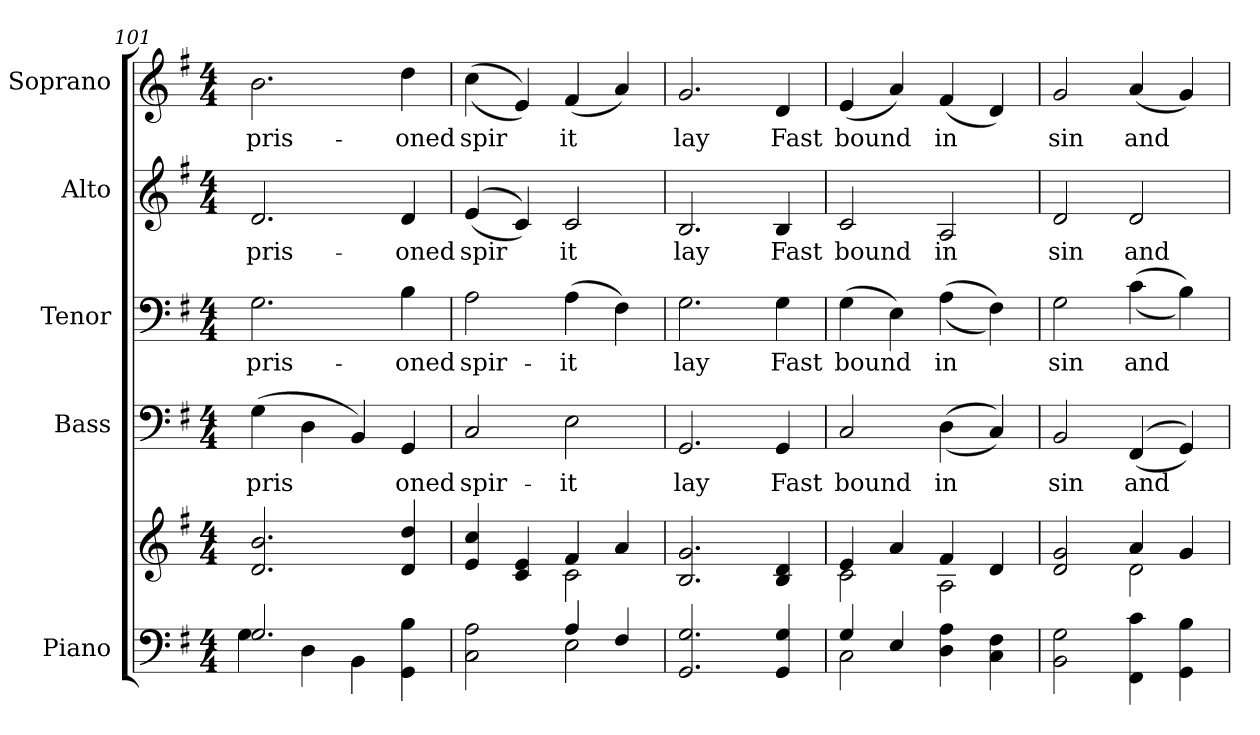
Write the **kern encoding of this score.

**kern	**kern	**kern	**text	**kern	**text	**kern	**text	**kern	**text
*part5	*part5	*part4	*part4	*part3	*part3	*part2	*part2	*part1	*part1
*staff6	*staff5	*staff4	*staff4	*staff3	*staff3	*staff2	*staff2	*staff1	*staff1
*I"Piano	*	*I"Bass	*	*I"Tenor	*	*I"Alto	*	*I"Soprano	*
*I'Pno.	*	*I'B.	*	*I'T.	*	*I'A.	*	*I'S.	*
!!LO:PB:g=z
*clefF4	*clefG2	*clefF4	*	*clefF4	*	*clefG2	*	*clefG2	*
*k[f#]	*k[f#]	*k[f#]	*	*k[f#]	*	*k[f#]	*	*k[f#]	*
*G:	*G:	*G:	*	*G:	*	*G:	*	*G:	*
*M4/4	*M4/4	*M4/4	*	*M4/4	*	*M4/4	*	*M4/4	*
=101	=101	=101	=101	=101	=101	=101	=101	=101	=101
*^	*	*	*	*	*	*	*	*	*
!	!	!	!	!LO:LY:b:color=#000000	!	!	!	!	!	!
!	!	!	!	!	!	!LO:LY:b:color=#000000	!	!	!	!
!	!	!	!	!	!	!	!	!LO:LY:b:color=#000000	!	!
!	!	!	!	!	!	!	!	!	!	!LO:LY:b:color=#000000
2.Gi/	4Gi\	2.di/ 2.bi	(4Gi\	-pris	2.Gi\	-pris-	2.di/	-pris-	2.bi\	-pris-
.	4Di\	.	4Di\	.	.	.	.	.	.	.
.	4BBi\	.	4BBi/)	.	.	.	.	.	.	.
!	!	!	!	!LO:LY:b:color=#000000	!	!	!	!	!	!
!	!	!	!	!	!	!LO:LY:b:color=#000000	!	!	!	!
!	!	!	!	!	!	!	!	!LO:LY:b:color=#000000	!	!
!	!	!	!	!	!	!	!	!	!	!LO:LY:b:color=#000000
4GGi\ 4Bi	4ryy	4di/ 4ddi	4GGi/	oned	4Bi\	-oned	4di/	-oned	4ddi\	-oned
=102	=102	=102	=102	=102	=102	=102	=102	=102	=102	=102
*	*	*^	*	*	*	*	*	*	*	*
!	!	!	!	!	!LO:LY:b:color=#000000	!	!	!	!	!	!
!	!	!	!	!	!	!	!LO:LY:b:color=#000000	!	!	!	!
!	!	!	!	!	!	!	!	!	!LO:LY:b:color=#000000	!	!
!	!	!	!	!	!	!	!	!	!	!	!LO:LY:b:color=#000000
2Ci\ 2Ai	2ryy	4ei/ 4cci	2ryy	2Ci/	spir-	2Ai\	spir-	((4ei/	spir	((4cci\	spir
.	.	4ci/ 4ei	.	.	.	.	.	4ci/))	.	4ei/))	.
!	!	!	!	!	!LO:LY:b:color=#000000	!	!	!	!	!	!
!	!	!	!	!	!	!	!LO:LY:b:color=#000000	!	!	!	!
!	!	!	!	!	!	!	!	!	!LO:LY:b:color=#000000	!	!
!	!	!	!	!	!	!	!	!	!	!	!LO:LY:b:color=#000000
4Ai/	2Ei\	4f#i/	2ci\	2Ei\	-it	(4Ai\	-it	2ci/	it	(4f#i/	it
4F#i/	.	4ai/	.	.	.	4F#i\)	.	.	.	4ai/)	.
*v	*v	*	*	*	*	*	*	*	*	*	*
*	*v	*v	*	*	*	*	*	*	*	*
=103	=103	=103	=103	=103	=103	=103	=103	=103	=103
!	!	!	!LO:LY:b:color=#000000	!	!	!	!	!	!
!	!	!	!	!	!LO:LY:b:color=#000000	!	!	!	!
!	!	!	!	!	!	!	!LO:LY:b:color=#000000	!	!
!	!	!	!	!	!	!	!	!	!LO:LY:b:color=#000000
2.GGi/ 2.Gi	2.Bi/ 2.gi	2.GGi/	lay	2.Gi\	lay	2.Bi/	lay	2.gi/	lay
!	!	!	!LO:LY:b:color=#000000	!	!	!	!	!	!
!	!	!	!	!	!LO:LY:b:color=#000000	!	!	!	!
!	!	!	!	!	!	!	!LO:LY:b:color=#000000	!	!
!	!	!	!	!	!	!	!	!	!LO:LY:b:color=#000000
4GGi/ 4Gi	4Bi/ 4di	4GGi/	Fast	4Gi\	Fast	4Bi/	Fast	4di/	Fast
=104	=104	=104	=104	=104	=104	=104	=104	=104	=104
*^	*^	*	*	*	*	*	*	*	*
!	!	!	!	!	!LO:LY:b:color=#000000	!	!	!	!	!	!
!	!	!	!	!	!	!	!LO:LY:b:color=#000000	!	!	!	!
!	!	!	!	!	!	!	!	!	!LO:LY:b:color=#000000	!	!
!	!	!	!	!	!	!	!	!	!	!	!LO:LY:b:color=#000000
4Gi/	2Ci\	4ei/	2ci\	2Ci/	bound	(4Gi\	bound	2ci/	bound	(4ei/	bound
4Ei/	.	4ai/	.	.	.	4Ei\)	.	.	.	4ai/)	.
!	!	!	!	!	!LO:LY:b:color=#000000	!	!	!	!	!	!
!	!	!	!	!	!	!	!LO:LY:b:color=#000000	!	!	!	!
!	!	!	!	!	!	!	!	!	!LO:LY:b:color=#000000	!	!
!	!	!	!	!	!	!	!	!	!	!	!LO:LY:b:color=#000000
4Di\ 4Ai	2ryy	4f#i/	2Ai\	((4Di\	in	((4Ai\	in	2Ai/	in	(4f#i/	in
4Ci\ 4F#i	.	4di/	.	4Ci/))	.	4F#i\))	.	.	.	4di/)	.
*v	*v	*	*	*	*	*	*	*	*	*	*
!!LO:PB:g=z
=105	=105	=105	=105	=105	=105	=105	=105	=105	=105	=105
!	!	!	!	!LO:LY:b:color=#000000	!	!	!	!	!	!
!	!	!	!	!	!	!LO:LY:b:color=#000000	!	!	!	!
!	!	!	!	!	!	!	!	!LO:LY:b:color=#000000	!	!
!	!	!	!	!	!	!	!	!	!	!LO:LY:b:color=#000000
2BBi\ 2Gi	2di/ 2gi	2ryy	2BBi/	sin	2Gi\	sin	2di/	sin	2gi/	sin
!	!	!	!	!LO:LY:b:color=#000000	!	!	!	!	!	!
!	!	!	!	!	!	!LO:LY:b:color=#000000	!	!	!	!
!	!	!	!	!	!	!	!	!LO:LY:b:color=#000000	!	!
!	!	!	!	!	!	!	!	!	!	!LO:LY:b:color=#000000
4FF#i\ 4ci	4ai/	2di\	((4FF#i/	and	((4ci\	and	2di/	and	(4ai/	and
4GGi\ 4Bi	4gi/	.	4GGi/))	.	4Bi\))	.	.	.	4gi/)	.
*	*v	*v	*	*	*	*	*	*	*	*
=	=	=	=	=	=	=	=	=	=
*-	*-	*-	*-	*-	*-	*-	*-	*-	*-
